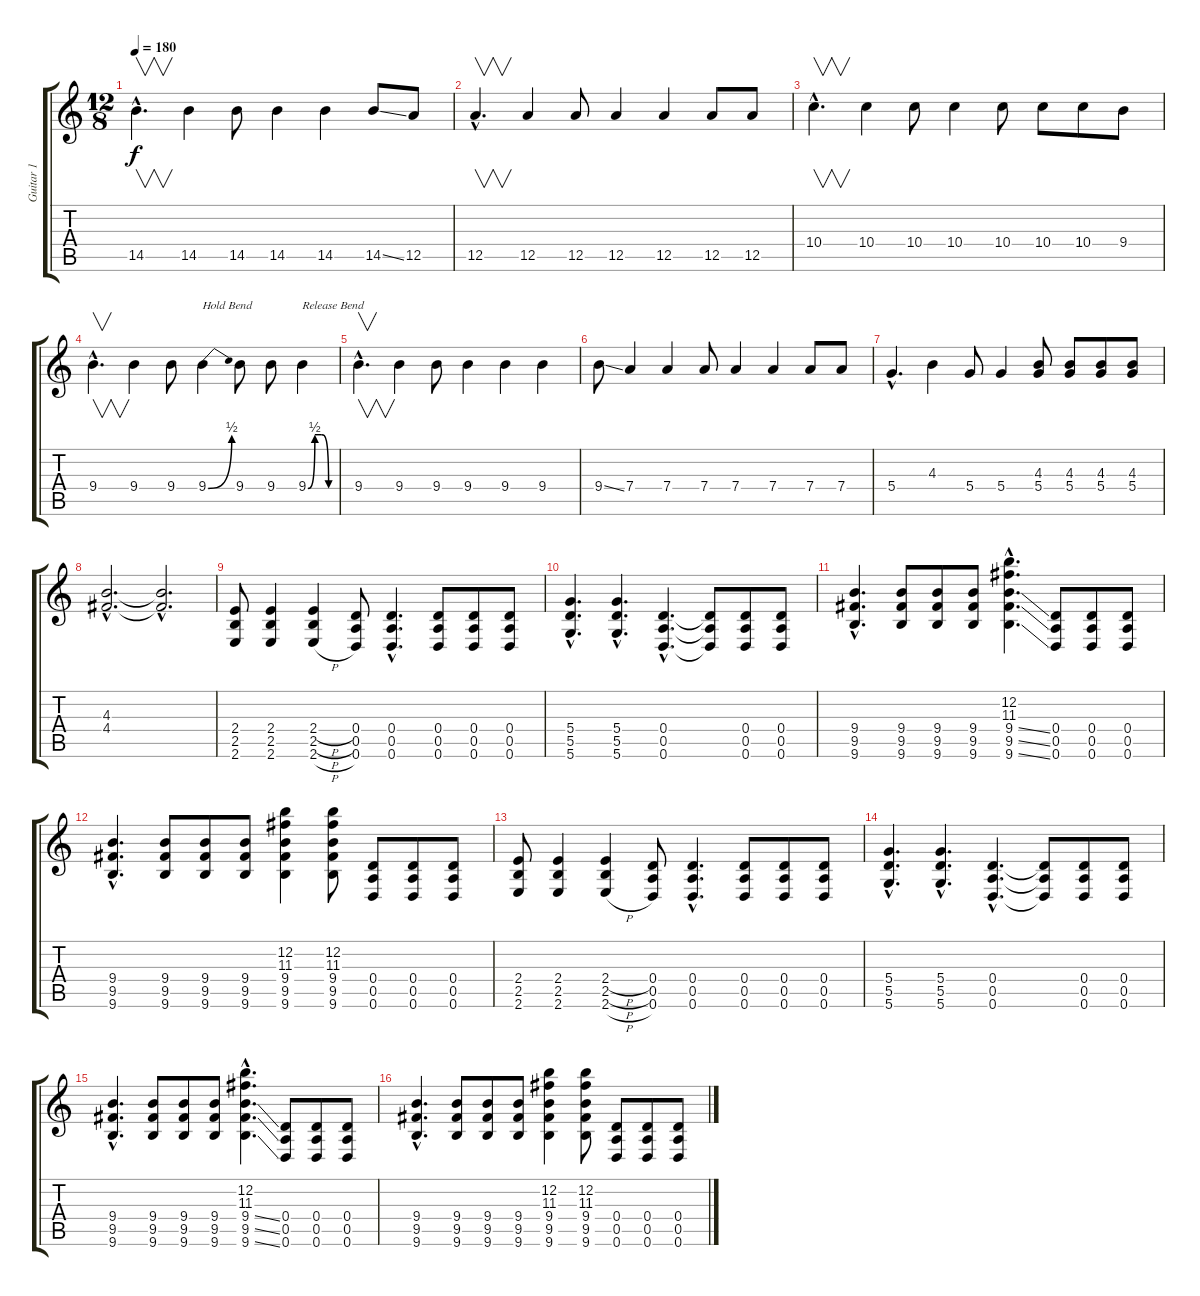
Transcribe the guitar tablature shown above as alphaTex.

\track ("Guitar 1" "Guitar 1") {instrument distortionguitar}
\staff {score tabs}
\tuning (E4 B3 G3 D3 A2 D2) {hide}
\ts (12 8)
\tempo 180
\clef g2
\ks c
14.5{hac}.4{v d dy f} 14.5.4 14.5.8 14.5.4 14.5.4 14.5{ss}.8 12.5.8 |
12.5{hac}.4{v d} 12.5.4 12.5.8 12.5.4 12.5.4 12.5.8 12.5.8 |
10.4{hac}.4{v d} 10.4.4 10.4.8 10.4.4 10.4.8 10.4.8 10.4.8 9.4.8 |
9.4{hac}.4{v d} 9.4.4 9.4.8 9.4{be (bend 0 0 60 2)}.4{txt "Hold Bend"} 9.4.8 9.4.8 9.4{be (custom 0 0 15 2 30 2 45 0 60 0)}.4{txt "Release Bend"} |
9.4{hac}.4{v d} 9.4.4 9.4.8 9.4.4 9.4.4 9.4.4 |
9.4{ss}.8 7.4.4 7.4.4 7.4.8 7.4.4 7.4.4 7.4.8 7.4.8 |
5.4{hac}.4{d} 4.3.4 5.4.8 5.4.4 (4.3 5.4).8 (4.3 5.4).8 (4.3 5.4).8 (4.3 5.4).8 |
(4.3{hac} 4.4{hac}).2{d} (4.3{hac t} 4.4{hac t}).2{d} |
(2.4 2.5 2.6).8 (2.4 2.5 2.6).4 (2.4{h} 2.5{h} 2.6{h}).4 (0.4 0.5 0.6).8 (0.4{hac} 0.5{hac} 0.6{hac}).4{d} (0.4 0.5 0.6).8 (0.4 0.5 0.6).8 (0.4 0.5 0.6).8 |
(5.4{hac} 5.5{hac} 5.6{hac}).4{d} (5.4{hac} 5.5{hac} 5.6{hac}).4{d} (0.4{hac} 0.5{hac} 0.6{hac}).4{d} (0.4{t} 0.5{t} 0.6{t}).8 (0.4 0.5 0.6).8 (0.4 0.5 0.6).8 |
(9.4{hac} 9.5{hac} 9.6{hac}).4{d} (9.4 9.5 9.6).8 (9.4 9.5 9.6).8 (9.4 9.5 9.6).8 (12.2{hac} 11.3{hac} 9.4{ss hac} 9.5{ss hac} 9.6{ss hac}).4{d} (0.4 0.5 0.6).8 (0.4 0.5 0.6).8 (0.4 0.5 0.6).8 |
(9.4{hac} 9.5{hac} 9.6{hac}).4{d} (9.4 9.5 9.6).8 (9.4 9.5 9.6).8 (9.4 9.5 9.6).8 (12.2 11.3 9.4 9.5 9.6).4 (12.2 11.3 9.4 9.5 9.6).8 (0.4 0.5 0.6).8 (0.4 0.5 0.6).8 (0.4 0.5 0.6).8 |
(2.4 2.5 2.6).8 (2.4 2.5 2.6).4 (2.4{h} 2.5{h} 2.6{h}).4 (0.4 0.5 0.6).8 (0.4{hac} 0.5{hac} 0.6{hac}).4{d} (0.4 0.5 0.6).8 (0.4 0.5 0.6).8 (0.4 0.5 0.6).8 |
(5.4{hac} 5.5{hac} 5.6{hac}).4{d} (5.4{hac} 5.5{hac} 5.6{hac}).4{d} (0.4{hac} 0.5{hac} 0.6{hac}).4{d} (0.4{t} 0.5{t} 0.6{t}).8 (0.4 0.5 0.6).8 (0.4 0.5 0.6).8 |
(9.4{hac} 9.5{hac} 9.6{hac}).4{d} (9.4 9.5 9.6).8 (9.4 9.5 9.6).8 (9.4 9.5 9.6).8 (12.2{hac} 11.3{hac} 9.4{ss hac} 9.5{ss hac} 9.6{ss hac}).4{d} (0.4 0.5 0.6).8 (0.4 0.5 0.6).8 (0.4 0.5 0.6).8 |
(9.4{hac} 9.5{hac} 9.6{hac}).4{d} (9.4 9.5 9.6).8 (9.4 9.5 9.6).8 (9.4 9.5 9.6).8 (12.2 11.3 9.4 9.5 9.6).4 (12.2 11.3 9.4 9.5 9.6).8 (0.4 0.5 0.6).8 (0.4 0.5 0.6).8 (0.4 0.5 0.6).8
